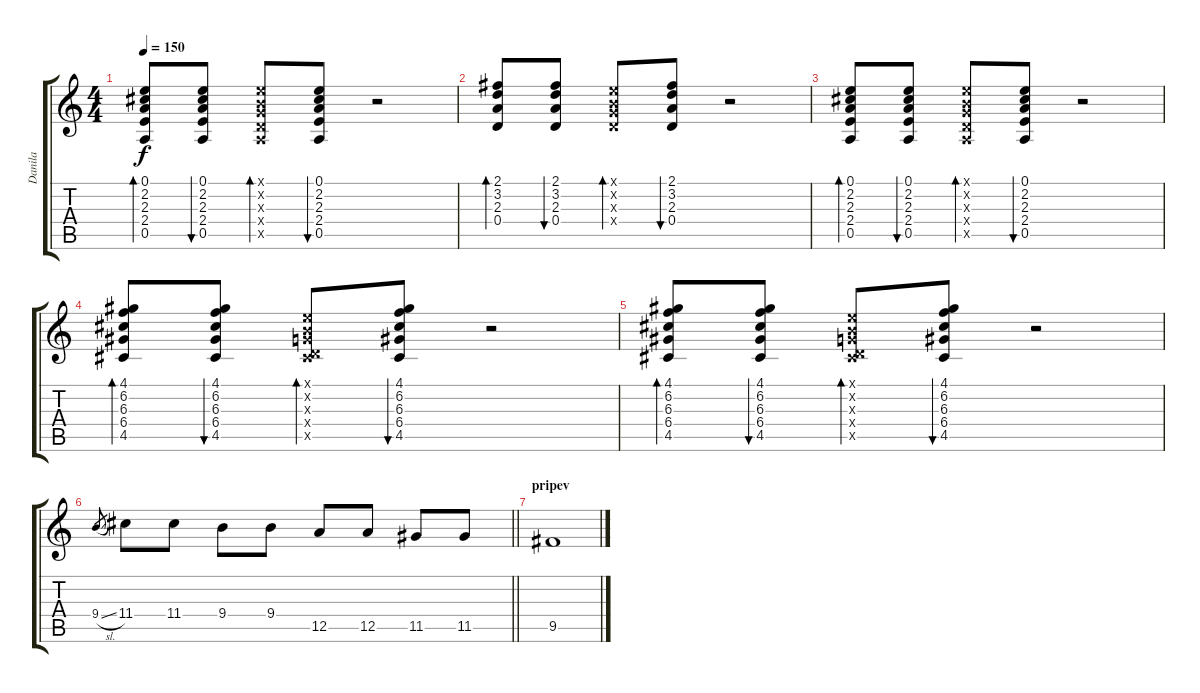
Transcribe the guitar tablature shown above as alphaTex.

\track ("Danila" "Danila") {instrument electricguitarjazz}
\staff {score tabs}
\tuning (E4 B3 G3 D3 A2 E2) {hide}
\ts (4 4)
\tempo 150
\clef g2
\ks c
(0.1 2.2 2.3 2.4 0.5).8{bd 30 dy f} (0.1 2.2 2.3 2.4 0.5).8{bu 30} (0.1{x} 0.2{x} 0.3{x} 0.4{x} 0.5{x}).8{bd 30} (0.1 2.2 2.3 2.4 0.5).8{bu 30} r.2 |
(2.1 3.2 2.3 0.4).8{bd 30} (2.1 3.2 2.3 0.4).8{bu 30} (0.1{x} 0.2{x} 0.3{x} 0.4{x}).8{bd 30} (2.1 3.2 2.3 0.4).8{bu 30} r.2 |
(0.1 2.2 2.3 2.4 0.5).8{bd 30} (0.1 2.2 2.3 2.4 0.5).8{bu 30} (0.1{x} 0.2{x} 0.3{x} 0.4{x} 0.5{x}).8{bd 30} (0.1 2.2 2.3 2.4 0.5).8{bu 30} r.2 |
(4.1 6.2 6.3 6.4 4.5).8{bd 30} (4.1 6.2 6.3 6.4 4.5).8{bu 30} (0.1{x} 0.2{x} 0.3{x} 0.4{x} 4.5{x}).8{bd 30} (4.1 6.2 6.3 6.4 4.5).8{bu 30} r.2 |
(4.1 6.2 6.3 6.4 4.5).8{bd 30} (4.1 6.2 6.3 6.4 4.5).8{bu 30} (0.1{x} 0.2{x} 0.3{x} 0.4{x} 4.5{x}).8{bd 30} (4.1 6.2 6.3 6.4 4.5).8{bu 30} r.2 |
\barLineRight lightlight
9.4{sl}.8{gr} 11.4.8 11.4.8 9.4.8 9.4.8 12.5.8 12.5.8 11.5.8 11.5.8 |
\section ("" "pripev")
9.5.1
